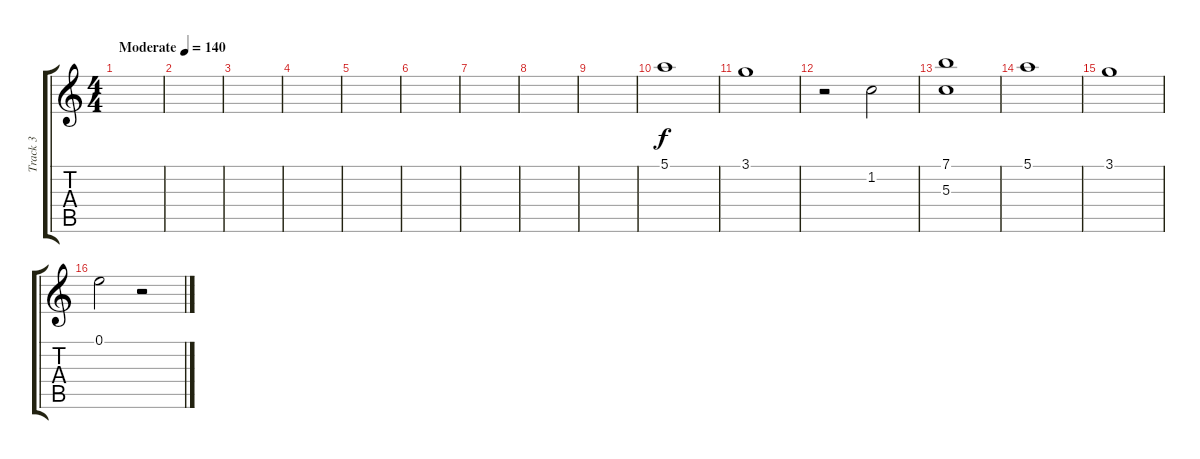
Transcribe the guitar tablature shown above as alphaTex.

\track ("Track 3" "Track 3") {instrument acousticguitarnylon}
\staff {score tabs}
\tuning (E4 B3 G3 D3 A2 E2) {hide}
\ts (4 4)
\tempo (140 "Moderate")
\clef g2
\ks c
|
|
|
|
|
|
|
|
|
5.1.1 |
3.1.1 |
r.2 1.2.2 |
(7.1 5.3).1 |
5.1.1 |
3.1.1 |
0.1.2 r.2
